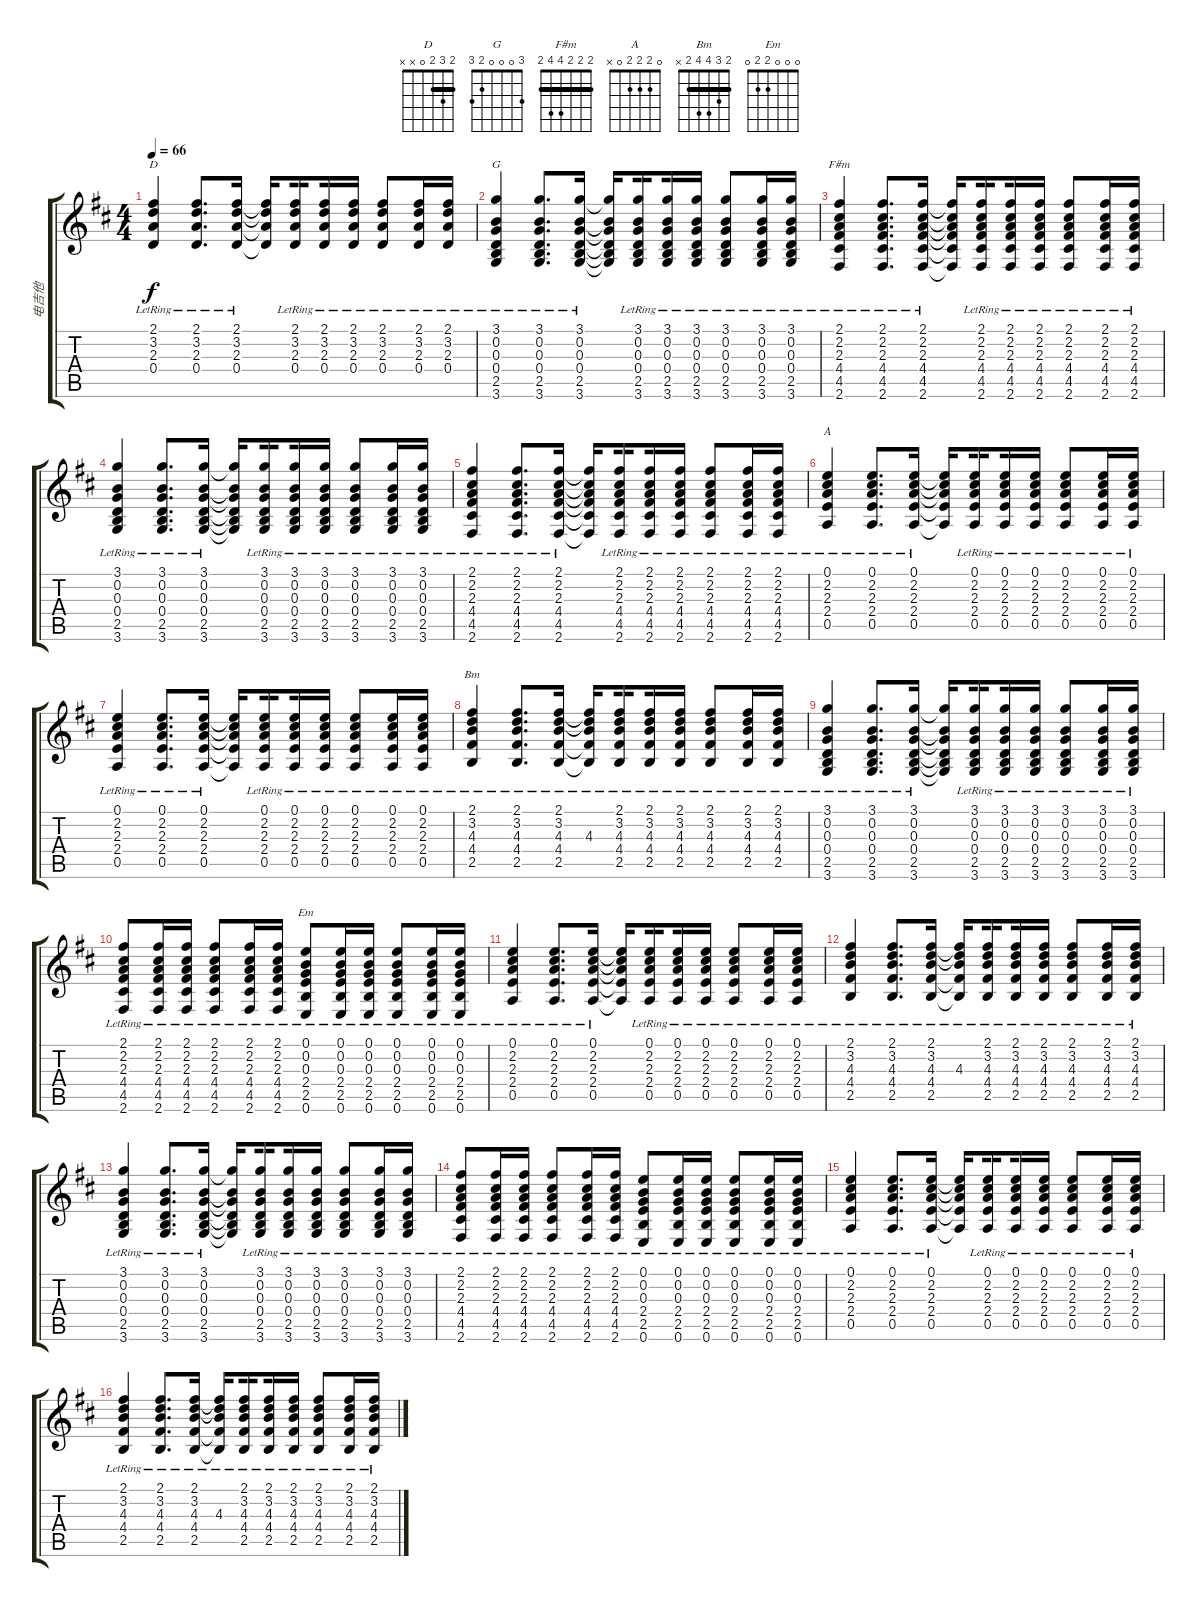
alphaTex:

\track ("电吉他" "电吉他") {instrument electricguitarclean}
\staff {score tabs}
\tuning (E4 B3 G3 D3 A2 E2) {hide}
\chord ("D" 2 3 2 0 x x) {barre 2}
\chord ("G" 3 0 0 0 2 3)
\chord ("F#m" 2 2 2 4 4 2) {barre 2}
\chord ("A" 0 2 2 2 0 x)
\chord ("Bm" 2 3 4 4 2 x) {barre 2}
\chord ("Em" 0 0 0 2 2 0)
\ts (4 4)
\tempo 66
\clef g2
\ks d
(2.1{lr} 3.2{lr} 2.3{lr} 0.4{lr}).4{ch "D" dy f volume 7} (2.1{lr} 3.2{lr} 2.3{lr} 0.4{lr}).8{d} (2.1{lr} 3.2{lr} 2.3{lr} 0.4{lr}).16 (2.1{t} 3.2{t} 2.3{t} 0.4{t}).16{beam splitsecondary} (2.1{lr} 3.2{lr} 2.3{lr} 0.4{lr}).16{beam splitsecondary} (2.1{lr} 3.2{lr} 2.3{lr} 0.4{lr}).16 (2.1{lr} 3.2{lr} 2.3{lr} 0.4{lr}).16 (2.1{lr} 3.2{lr} 2.3{lr} 0.4{lr}).8 (2.1{lr} 3.2{lr} 2.3{lr} 0.4{lr}).16 (2.1{lr} 3.2{lr} 2.3{lr} 0.4{lr}).16 |
(3.1{lr} 0.2{lr} 0.3{lr} 0.4{lr} 2.5{lr} 3.6{lr}).4{ch "G"} (3.1{lr} 0.2{lr} 0.3{lr} 0.4{lr} 2.5{lr} 3.6{lr}).8{d} (3.1{lr} 0.2{lr} 0.3{lr} 0.4{lr} 2.5{lr} 3.6{lr}).16 (3.1{t} 0.2{t} 0.3{t} 0.4{t} 2.5{t} 3.6{t}).16{beam splitsecondary} (3.1{lr} 0.2{lr} 0.3{lr} 0.4{lr} 2.5{lr} 3.6{lr}).16{beam splitsecondary} (3.1{lr} 0.2{lr} 0.3{lr} 0.4{lr} 2.5{lr} 3.6{lr}).16 (3.1{lr} 0.2{lr} 0.3{lr} 0.4{lr} 2.5{lr} 3.6{lr}).16 (3.1{lr} 0.2{lr} 0.3{lr} 0.4{lr} 2.5{lr} 3.6{lr}).8 (3.1{lr} 0.2{lr} 0.3{lr} 0.4{lr} 2.5{lr} 3.6{lr}).16 (3.1{lr} 0.2{lr} 0.3{lr} 0.4{lr} 2.5{lr} 3.6{lr}).16 |
(2.1{lr} 2.2{lr} 2.3{lr} 4.4{lr} 4.5{lr} 2.6{lr}).4{ch "F#m"} (2.1{lr} 2.2{lr} 2.3{lr} 4.4{lr} 4.5{lr} 2.6{lr}).8{d} (2.1{lr} 2.2{lr} 2.3{lr} 4.4{lr} 4.5{lr} 2.6{lr}).16 (2.1{t} 2.2{t} 2.3{t} 4.4{t} 4.5{t} 2.6{t}).16{beam splitsecondary} (2.1{lr} 2.2{lr} 2.3{lr} 4.4{lr} 4.5{lr} 2.6{lr}).16{beam splitsecondary} (2.1{lr} 2.2{lr} 2.3{lr} 4.4{lr} 4.5{lr} 2.6{lr}).16 (2.1{lr} 2.2{lr} 2.3{lr} 4.4{lr} 4.5{lr} 2.6{lr}).16 (2.1{lr} 2.2{lr} 2.3{lr} 4.4{lr} 4.5{lr} 2.6{lr}).8 (2.1{lr} 2.2{lr} 2.3{lr} 4.4{lr} 4.5{lr} 2.6{lr}).16 (2.1{lr} 2.2{lr} 2.3{lr} 4.4{lr} 4.5{lr} 2.6{lr}).16 |
(3.1{lr} 0.2{lr} 0.3{lr} 0.4{lr} 2.5{lr} 3.6{lr}).4 (3.1{lr} 0.2{lr} 0.3{lr} 0.4{lr} 2.5{lr} 3.6{lr}).8{d} (3.1{lr} 0.2{lr} 0.3{lr} 0.4{lr} 2.5{lr} 3.6{lr}).16 (3.1{t} 0.2{t} 0.3{t} 0.4{t} 2.5{t} 3.6{t}).16{beam splitsecondary} (3.1{lr} 0.2{lr} 0.3{lr} 0.4{lr} 2.5{lr} 3.6{lr}).16{beam splitsecondary} (3.1{lr} 0.2{lr} 0.3{lr} 0.4{lr} 2.5{lr} 3.6{lr}).16 (3.1{lr} 0.2{lr} 0.3{lr} 0.4{lr} 2.5{lr} 3.6{lr}).16 (3.1{lr} 0.2{lr} 0.3{lr} 0.4{lr} 2.5{lr} 3.6{lr}).8 (3.1{lr} 0.2{lr} 0.3{lr} 0.4{lr} 2.5{lr} 3.6{lr}).16 (3.1{lr} 0.2{lr} 0.3{lr} 0.4{lr} 2.5{lr} 3.6{lr}).16 |
(2.1{lr} 2.2{lr} 2.3{lr} 4.4{lr} 4.5{lr} 2.6{lr}).4 (2.1{lr} 2.2{lr} 2.3{lr} 4.4{lr} 4.5{lr} 2.6{lr}).8{d} (2.1{lr} 2.2{lr} 2.3{lr} 4.4{lr} 4.5{lr} 2.6{lr}).16 (2.1{t} 2.2{t} 2.3{t} 4.4{t} 4.5{t} 2.6{t}).16{beam splitsecondary} (2.1{lr} 2.2{lr} 2.3{lr} 4.4{lr} 4.5{lr} 2.6{lr}).16{beam splitsecondary} (2.1{lr} 2.2{lr} 2.3{lr} 4.4{lr} 4.5{lr} 2.6{lr}).16 (2.1{lr} 2.2{lr} 2.3{lr} 4.4{lr} 4.5{lr} 2.6{lr}).16 (2.1{lr} 2.2{lr} 2.3{lr} 4.4{lr} 4.5{lr} 2.6{lr}).8 (2.1{lr} 2.2{lr} 2.3{lr} 4.4{lr} 4.5{lr} 2.6{lr}).16 (2.1{lr} 2.2{lr} 2.3{lr} 4.4{lr} 4.5{lr} 2.6{lr}).16 |
(0.1{lr} 2.2{lr} 2.3{lr} 2.4{lr} 0.5{lr}).4{ch "A"} (0.1{lr} 2.2{lr} 2.3{lr} 2.4{lr} 0.5{lr}).8{d} (0.1{lr} 2.2{lr} 2.3{lr} 2.4{lr} 0.5{lr}).16 (0.1{t} 2.2{t} 2.3{t} 2.4{t} 0.5{t}).16{beam splitsecondary} (0.1{lr} 2.2{lr} 2.3{lr} 2.4{lr} 0.5{lr}).16{beam splitsecondary} (0.1{lr} 2.2{lr} 2.3{lr} 2.4{lr} 0.5{lr}).16 (0.1{lr} 2.2{lr} 2.3{lr} 2.4{lr} 0.5{lr}).16 (0.1{lr} 2.2{lr} 2.3{lr} 2.4{lr} 0.5{lr}).8 (0.1{lr} 2.2{lr} 2.3{lr} 2.4{lr} 0.5{lr}).16 (0.1{lr} 2.2{lr} 2.3{lr} 2.4{lr} 0.5{lr}).16 |
(0.1{lr} 2.2{lr} 2.3{lr} 2.4{lr} 0.5{lr}).4 (0.1{lr} 2.2{lr} 2.3{lr} 2.4{lr} 0.5{lr}).8{d} (0.1{lr} 2.2{lr} 2.3{lr} 2.4{lr} 0.5{lr}).16 (0.1{t} 2.2{t} 2.3{t} 2.4{t} 0.5{t}).16{beam splitsecondary} (0.1{lr} 2.2{lr} 2.3{lr} 2.4{lr} 0.5{lr}).16{beam splitsecondary} (0.1{lr} 2.2{lr} 2.3{lr} 2.4{lr} 0.5{lr}).16 (0.1{lr} 2.2{lr} 2.3{lr} 2.4{lr} 0.5{lr}).16 (0.1{lr} 2.2{lr} 2.3{lr} 2.4{lr} 0.5{lr}).8 (0.1{lr} 2.2{lr} 2.3{lr} 2.4{lr} 0.5{lr}).16 (0.1{lr} 2.2{lr} 2.3{lr} 2.4{lr} 0.5{lr}).16 |
(2.1{lr} 3.2{lr} 4.3{lr} 4.4{lr} 2.5{lr}).4{ch "Bm"} (2.1{lr} 3.2{lr} 4.3{lr} 4.4{lr} 2.5{lr}).8{d} (2.1{lr} 3.2{lr} 4.3{lr} 4.4{lr} 2.5{lr}).16 (2.1{t} 3.2{t} 4.3{lr} 4.4{t} 2.5{t}).16{beam splitsecondary} (2.1{lr} 3.2{lr} 4.3{lr} 4.4{lr} 2.5{lr}).16{beam splitsecondary} (2.1{lr} 3.2{lr} 4.3{lr} 4.4{lr} 2.5{lr}).16 (2.1{lr} 3.2{lr} 4.3{lr} 4.4{lr} 2.5{lr}).16 (2.1{lr} 3.2{lr} 4.3{lr} 4.4{lr} 2.5{lr}).8 (2.1{lr} 3.2{lr} 4.3{lr} 4.4{lr} 2.5{lr}).16 (2.1{lr} 3.2{lr} 4.3{lr} 4.4{lr} 2.5{lr}).16 |
(3.1{lr} 0.2{lr} 0.3{lr} 0.4{lr} 2.5{lr} 3.6{lr}).4 (3.1{lr} 0.2{lr} 0.3{lr} 0.4{lr} 2.5{lr} 3.6{lr}).8{d} (3.1{lr} 0.2{lr} 0.3{lr} 0.4{lr} 2.5{lr} 3.6{lr}).16 (3.1{t} 0.2{t} 0.3{t} 0.4{t} 2.5{t} 3.6{t}).16{beam splitsecondary} (3.1{lr} 0.2{lr} 0.3{lr} 0.4{lr} 2.5{lr} 3.6{lr}).16{beam splitsecondary} (3.1{lr} 0.2{lr} 0.3{lr} 0.4{lr} 2.5{lr} 3.6{lr}).16 (3.1{lr} 0.2{lr} 0.3{lr} 0.4{lr} 2.5{lr} 3.6{lr}).16 (3.1{lr} 0.2{lr} 0.3{lr} 0.4{lr} 2.5{lr} 3.6{lr}).8 (3.1{lr} 0.2{lr} 0.3{lr} 0.4{lr} 2.5{lr} 3.6{lr}).16 (3.1{lr} 0.2{lr} 0.3{lr} 0.4{lr} 2.5{lr} 3.6{lr}).16 |
(2.1{lr} 2.2{lr} 2.3{lr} 4.4{lr} 4.5{lr} 2.6{lr}).8 (2.1{lr} 2.2{lr} 2.3{lr} 4.4{lr} 4.5{lr} 2.6{lr}).16 (2.1{lr} 2.2{lr} 2.3{lr} 4.4{lr} 4.5{lr} 2.6{lr}).16 (2.1{lr} 2.2{lr} 2.3{lr} 4.4{lr} 4.5{lr} 2.6{lr}).8 (2.1{lr} 2.2{lr} 2.3{lr} 4.4{lr} 4.5{lr} 2.6{lr}).16 (2.1{lr} 2.2{lr} 2.3{lr} 4.4{lr} 4.5{lr} 2.6{lr}).16 (0.1{lr} 0.2{lr} 0.3{lr} 2.4{lr} 2.5{lr} 0.6{lr}).8{ch "Em"} (0.1{lr} 0.2{lr} 0.3{lr} 2.4{lr} 2.5{lr} 0.6{lr}).16 (0.1{lr} 0.2{lr} 0.3{lr} 2.4{lr} 2.5{lr} 0.6{lr}).16 (0.1{lr} 0.2{lr} 0.3{lr} 2.4{lr} 2.5{lr} 0.6{lr}).8 (0.1{lr} 0.2{lr} 0.3{lr} 2.4{lr} 2.5{lr} 0.6{lr}).16 (0.1{lr} 0.2{lr} 0.3{lr} 2.4{lr} 2.5{lr} 0.6{lr}).16 |
(0.1{lr} 2.2{lr} 2.3{lr} 2.4{lr} 0.5{lr}).4 (0.1{lr} 2.2{lr} 2.3{lr} 2.4{lr} 0.5{lr}).8{d} (0.1{lr} 2.2{lr} 2.3{lr} 2.4{lr} 0.5{lr}).16 (0.1{t} 2.2{t} 2.3{t} 2.4{t} 0.5{t}).16{beam splitsecondary} (0.1{lr} 2.2{lr} 2.3{lr} 2.4{lr} 0.5{lr}).16{beam splitsecondary} (0.1{lr} 2.2{lr} 2.3{lr} 2.4{lr} 0.5{lr}).16 (0.1{lr} 2.2{lr} 2.3{lr} 2.4{lr} 0.5{lr}).16 (0.1{lr} 2.2{lr} 2.3{lr} 2.4{lr} 0.5{lr}).8 (0.1{lr} 2.2{lr} 2.3{lr} 2.4{lr} 0.5{lr}).16 (0.1{lr} 2.2{lr} 2.3{lr} 2.4{lr} 0.5{lr}).16 |
(2.1{lr} 3.2{lr} 4.3{lr} 4.4{lr} 2.5{lr}).4 (2.1{lr} 3.2{lr} 4.3{lr} 4.4{lr} 2.5{lr}).8{d} (2.1{lr} 3.2{lr} 4.3{lr} 4.4{lr} 2.5{lr}).16 (2.1{t} 3.2{t} 4.3{lr} 4.4{t} 2.5{t}).16{beam splitsecondary} (2.1{lr} 3.2{lr} 4.3{lr} 4.4{lr} 2.5{lr}).16{beam splitsecondary} (2.1{lr} 3.2{lr} 4.3{lr} 4.4{lr} 2.5{lr}).16 (2.1{lr} 3.2{lr} 4.3{lr} 4.4{lr} 2.5{lr}).16 (2.1{lr} 3.2{lr} 4.3{lr} 4.4{lr} 2.5{lr}).8 (2.1{lr} 3.2{lr} 4.3{lr} 4.4{lr} 2.5{lr}).16 (2.1{lr} 3.2{lr} 4.3{lr} 4.4{lr} 2.5{lr}).16 |
(3.1{lr} 0.2{lr} 0.3{lr} 0.4{lr} 2.5{lr} 3.6{lr}).4 (3.1{lr} 0.2{lr} 0.3{lr} 0.4{lr} 2.5{lr} 3.6{lr}).8{d} (3.1{lr} 0.2{lr} 0.3{lr} 0.4{lr} 2.5{lr} 3.6{lr}).16 (3.1{t} 0.2{t} 0.3{t} 0.4{t} 2.5{t} 3.6{t}).16{beam splitsecondary} (3.1{lr} 0.2{lr} 0.3{lr} 0.4{lr} 2.5{lr} 3.6{lr}).16{beam splitsecondary} (3.1{lr} 0.2{lr} 0.3{lr} 0.4{lr} 2.5{lr} 3.6{lr}).16 (3.1{lr} 0.2{lr} 0.3{lr} 0.4{lr} 2.5{lr} 3.6{lr}).16 (3.1{lr} 0.2{lr} 0.3{lr} 0.4{lr} 2.5{lr} 3.6{lr}).8 (3.1{lr} 0.2{lr} 0.3{lr} 0.4{lr} 2.5{lr} 3.6{lr}).16 (3.1{lr} 0.2{lr} 0.3{lr} 0.4{lr} 2.5{lr} 3.6{lr}).16 |
(2.1{lr} 2.2{lr} 2.3{lr} 4.4{lr} 4.5{lr} 2.6{lr}).8 (2.1{lr} 2.2{lr} 2.3{lr} 4.4{lr} 4.5{lr} 2.6{lr}).16 (2.1{lr} 2.2{lr} 2.3{lr} 4.4{lr} 4.5{lr} 2.6{lr}).16 (2.1{lr} 2.2{lr} 2.3{lr} 4.4{lr} 4.5{lr} 2.6{lr}).8 (2.1{lr} 2.2{lr} 2.3{lr} 4.4{lr} 4.5{lr} 2.6{lr}).16 (2.1{lr} 2.2{lr} 2.3{lr} 4.4{lr} 4.5{lr} 2.6{lr}).16 (0.1{lr} 0.2{lr} 0.3{lr} 2.4{lr} 2.5{lr} 0.6{lr}).8 (0.1{lr} 0.2{lr} 0.3{lr} 2.4{lr} 2.5{lr} 0.6{lr}).16 (0.1{lr} 0.2{lr} 0.3{lr} 2.4{lr} 2.5{lr} 0.6{lr}).16 (0.1{lr} 0.2{lr} 0.3{lr} 2.4{lr} 2.5{lr} 0.6{lr}).8 (0.1{lr} 0.2{lr} 0.3{lr} 2.4{lr} 2.5{lr} 0.6{lr}).16 (0.1{lr} 0.2{lr} 0.3{lr} 2.4{lr} 2.5{lr} 0.6{lr}).16 |
(0.1{lr} 2.2{lr} 2.3{lr} 2.4{lr} 0.5{lr}).4 (0.1{lr} 2.2{lr} 2.3{lr} 2.4{lr} 0.5{lr}).8{d} (0.1{lr} 2.2{lr} 2.3{lr} 2.4{lr} 0.5{lr}).16 (0.1{t} 2.2{t} 2.3{t} 2.4{t} 0.5{t}).16{beam splitsecondary} (0.1{lr} 2.2{lr} 2.3{lr} 2.4{lr} 0.5{lr}).16{beam splitsecondary} (0.1{lr} 2.2{lr} 2.3{lr} 2.4{lr} 0.5{lr}).16 (0.1{lr} 2.2{lr} 2.3{lr} 2.4{lr} 0.5{lr}).16 (0.1{lr} 2.2{lr} 2.3{lr} 2.4{lr} 0.5{lr}).8 (0.1{lr} 2.2{lr} 2.3{lr} 2.4{lr} 0.5{lr}).16 (0.1{lr} 2.2{lr} 2.3{lr} 2.4{lr} 0.5{lr}).16 |
(2.1{lr} 3.2{lr} 4.3{lr} 4.4{lr} 2.5{lr}).4 (2.1{lr} 3.2{lr} 4.3{lr} 4.4{lr} 2.5{lr}).8{d} (2.1{lr} 3.2{lr} 4.3{lr} 4.4{lr} 2.5{lr}).16 (2.1{t} 3.2{t} 4.3{lr} 4.4{t} 2.5{t}).16{beam splitsecondary} (2.1{lr} 3.2{lr} 4.3{lr} 4.4{lr} 2.5{lr}).16{beam splitsecondary} (2.1{lr} 3.2{lr} 4.3{lr} 4.4{lr} 2.5{lr}).16 (2.1{lr} 3.2{lr} 4.3{lr} 4.4{lr} 2.5{lr}).16 (2.1{lr} 3.2{lr} 4.3{lr} 4.4{lr} 2.5{lr}).8 (2.1{lr} 3.2{lr} 4.3{lr} 4.4{lr} 2.5{lr}).16 (2.1{lr} 3.2{lr} 4.3{lr} 4.4{lr} 2.5{lr}).16
